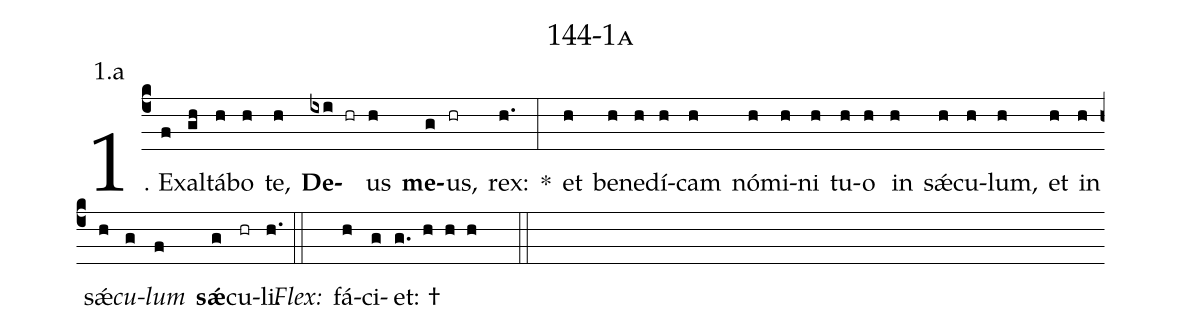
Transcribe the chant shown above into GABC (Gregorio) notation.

name: 144-1a;
annotation: 1.a;
%%
(c4)1. Ex(f)al(gh)tá(h)bo(h) te,(h) <b>De</b>(ixi hr)us(h) <b>me</b>(g)us,(hr) rex:(h.) *(:) et(h) be(h)ne(h)dí(h)cam(h) nó(h)mi(h)ni(h) tu(h)o(h) in(h) sǽ(h)cu(h)lum,(h) et(h) in(h) sǽ(h)<i>cu</i>(g)<i>lum</i>(f) <b>sǽ</b>(g)cu(hr)li.(h.) (::)
<i>Flex:</i>()  fá(h)ci(g)et: †(g. h h h  ::)
